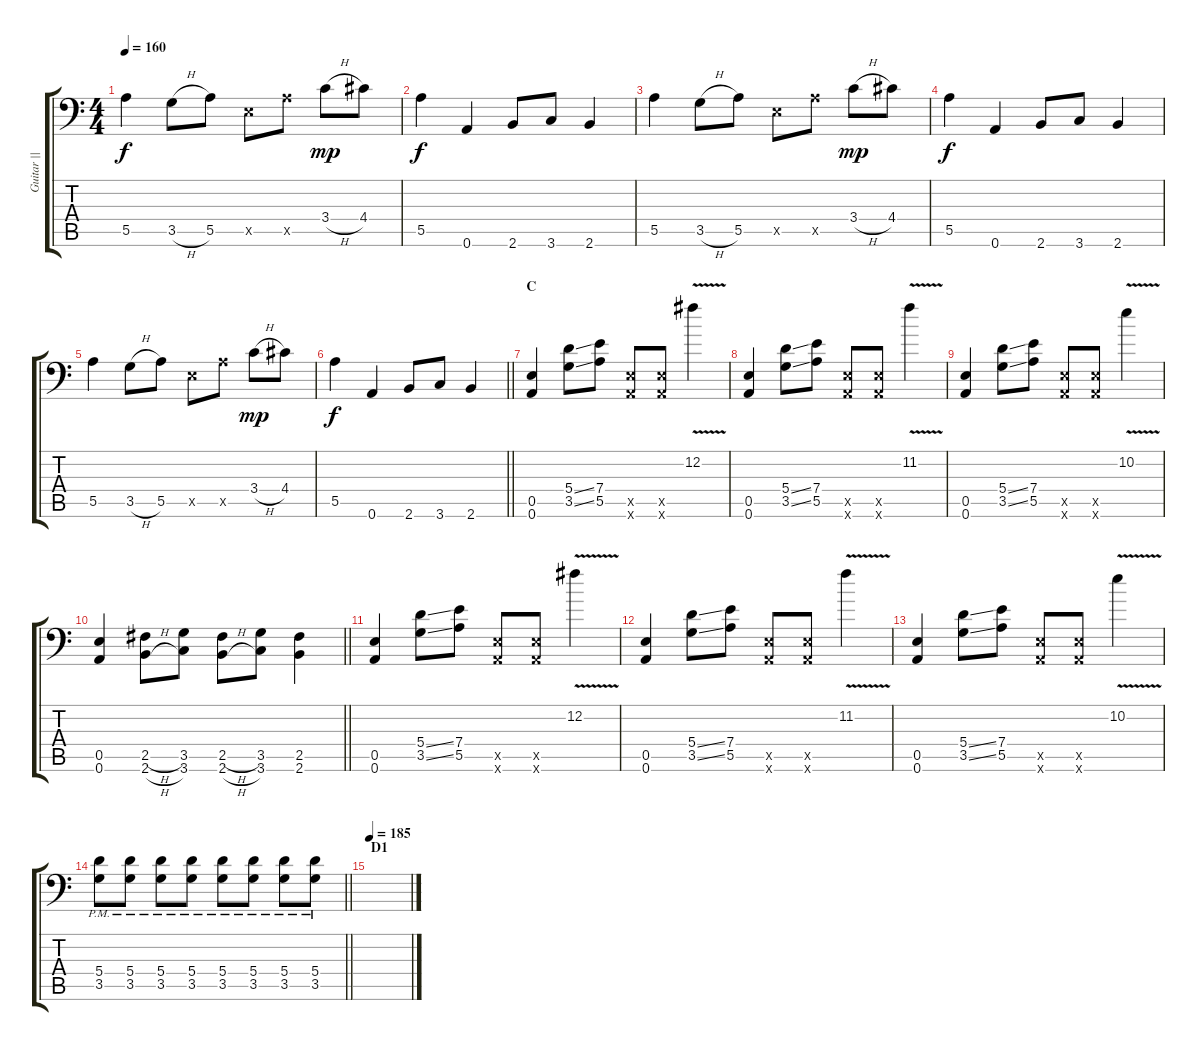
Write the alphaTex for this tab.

\track ("Guitar ||" "Guitar ||") {instrument distortionguitar}
\staff {score tabs}
\tuning (B3 Gb3 D3 A2 E2 A1) {hide}
\ts (4 4)
\tempo 160
\clef f4
\ks c
5.5.4{dy f} 3.5{h}.8 5.5.8 0.5{x}.8 5.5{x}.8 3.4{h}.8{dy mp} 4.4.8 |
5.5.4{dy f} 0.6.4 2.6.8 3.6.8 2.6.4 |
5.5.4 3.5{h}.8 5.5.8 0.5{x}.8 5.5{x}.8 3.4{h}.8{dy mp} 4.4.8 |
5.5.4{dy f} 0.6.4 2.6.8 3.6.8 2.6.4 |
5.5.4 3.5{h}.8 5.5.8 0.5{x}.8 5.5{x}.8 3.4{h}.8{dy mp} 4.4.8 |
\barLineRight lightlight
5.5.4{dy f} 0.6.4 2.6.8 3.6.8 2.6.4 |
\section ("" "C")
(0.5 0.6).4 (5.4{ss} 3.5{ss}).8 (7.4 5.5).8 (0.5{x} 0.6{x}).8 (0.5{x} 0.6{x}).8 12.2{v}.4 |
(0.5 0.6).4 (5.4{ss} 3.5{ss}).8 (7.4 5.5).8 (0.5{x} 0.6{x}).8 (0.5{x} 0.6{x}).8 11.2{v}.4 |
(0.5 0.6).4 (5.4{ss} 3.5{ss}).8 (7.4 5.5).8 (0.5{x} 0.6{x}).8 (0.5{x} 0.6{x}).8 10.2{v}.4 |
\barLineRight lightlight
(0.5 0.6).4 (2.5{h} 2.6{h}).8 (3.5 3.6).8 (2.5{h} 2.6{h}).8 (3.5 3.6).8 (2.5 2.6).4 |
(0.5 0.6).4 (5.4{ss} 3.5{ss}).8 (7.4 5.5).8 (0.5{x} 0.6{x}).8 (0.5{x} 0.6{x}).8 12.2{v}.4 |
(0.5 0.6).4 (5.4{ss} 3.5{ss}).8 (7.4 5.5).8 (0.5{x} 0.6{x}).8 (0.5{x} 0.6{x}).8 11.2{v}.4 |
(0.5 0.6).4 (5.4{ss} 3.5{ss}).8 (7.4 5.5).8 (0.5{x} 0.6{x}).8 (0.5{x} 0.6{x}).8 10.2{v}.4 |
\barLineRight lightlight
(5.4{pm} 3.5{pm}).8 (5.4{pm} 3.5{pm}).8 (5.4{pm} 3.5{pm}).8 (5.4{pm} 3.5{pm}).8 (5.4{pm} 3.5{pm}).8 (5.4{pm} 3.5{pm}).8 (5.4{pm} 3.5{pm}).8 (5.4{pm} 3.5{pm}).8 |
\section ("" "D1")
\tempo 185
